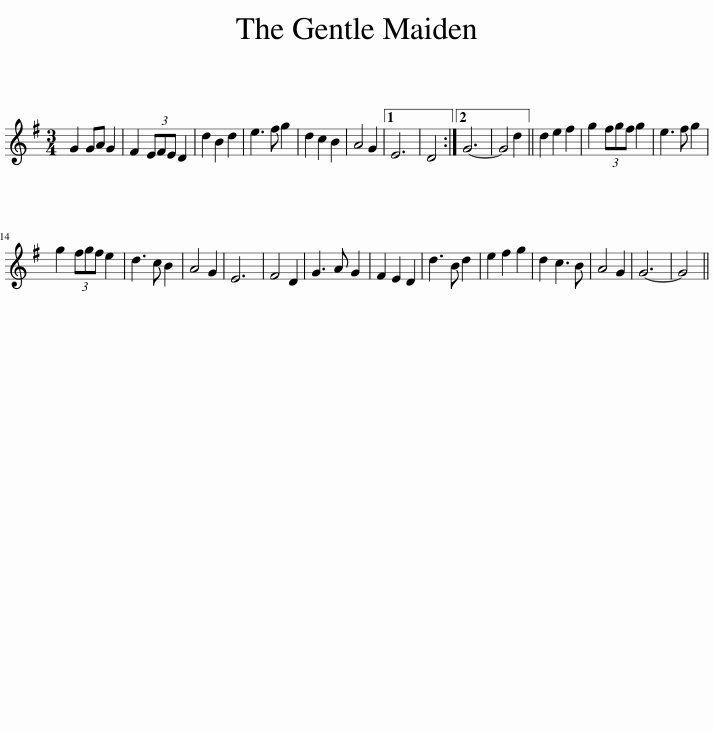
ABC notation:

X:1
L:1/8
M:3/4
I:linebreak $
K:G
V:1 treble
V:1
 G2 GA G2 | F2 (3EFE D2 | d2 B2 d2 | e3 f g2 | d2 c2 B2 | %5
 A4 G2 |1 E6 | D4 :|2 G6- | G4 d2 || %10
 d2 e2 f2 | g2 (3fgf g2 | e3 f g2 |$ g2 (3fgf e2 | d3 c B2 | %15
 A4 G2 | E6 | F4 D2 | G3 A G2 | F2 E2 D2 | %20
 d3 B d2 | e2 f2 g2 | d2 c3 B | A4 G2 | G6- | %25
 G4 || %26
